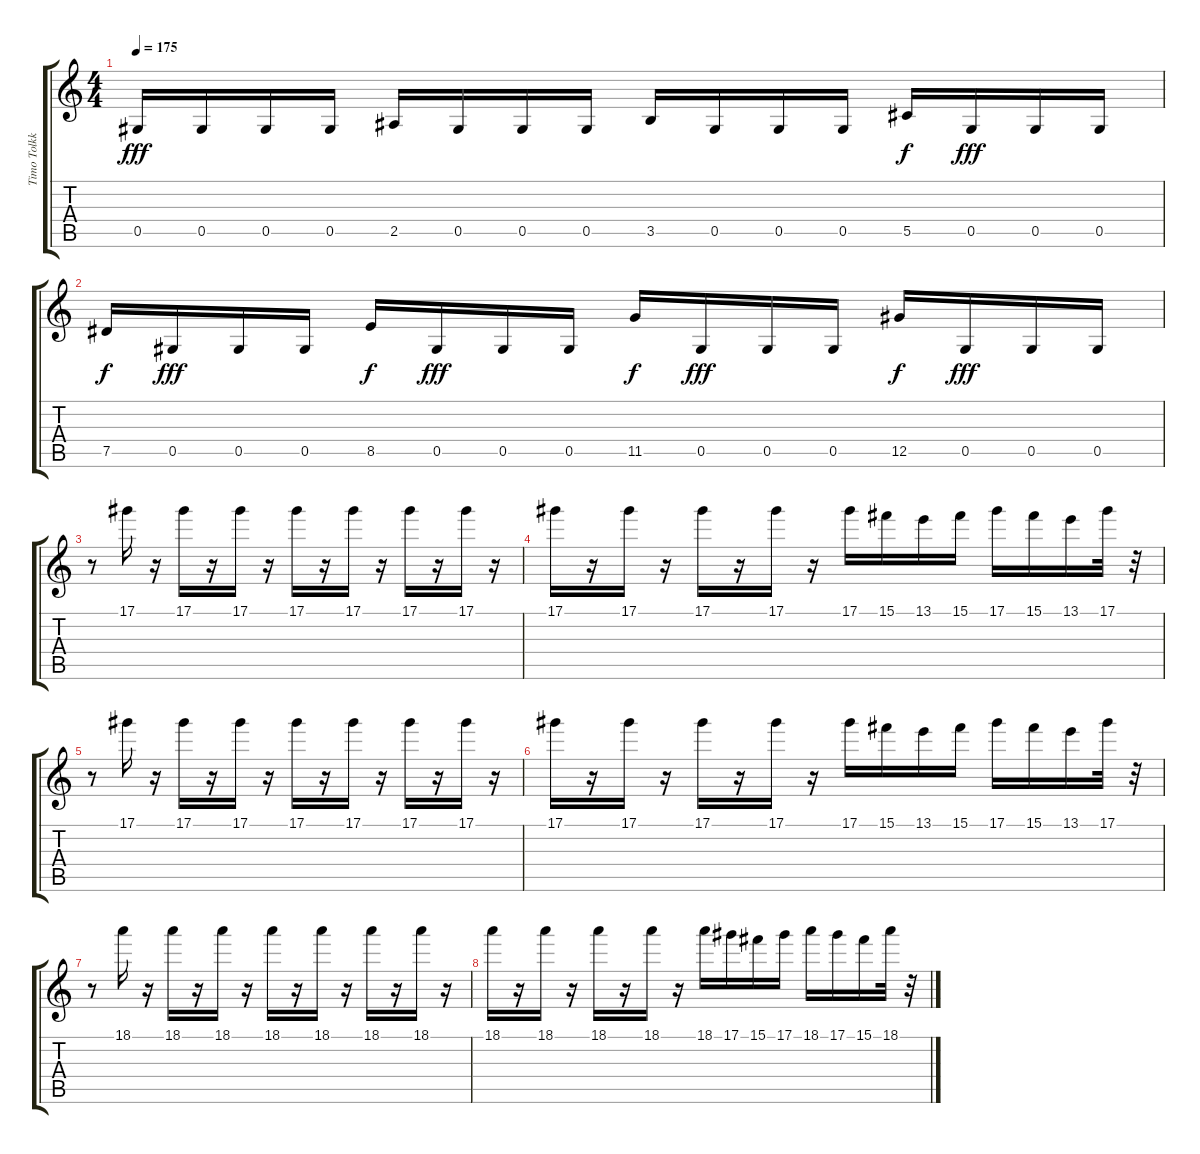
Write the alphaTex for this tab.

\track ("Timo Tolkki Lead" "Timo Tolkk") {instrument distortionguitar}
\staff {score tabs}
\tuning (Eb4 Bb3 Gb3 Db3 Ab2 Eb2) {hide}
\ts (4 4)
\tempo 175
\clef g2
\ks c
0.5.16{dy fff} 0.5.16 0.5.16 0.5.16 2.5.16 0.5.16 0.5.16 0.5.16 3.5.16 0.5.16 0.5.16 0.5.16 5.5.16{dy f} 0.5.16{dy fff} 0.5.16 0.5.16 |
7.5.16{dy f} 0.5.16{dy fff} 0.5.16 0.5.16 8.5.16{dy f} 0.5.16{dy fff} 0.5.16 0.5.16 11.5.16{dy f} 0.5.16{dy fff} 0.5.16 0.5.16 12.5.16{dy f} 0.5.16{dy fff} 0.5.16 0.5.16 |
r.8 17.1.16 r.16 17.1.16 r.16 17.1.16 r.16 17.1.16 r.16 17.1.16 r.16 17.1.16 r.16 17.1.16 r.16 |
17.1.16 r.16 17.1.16 r.16 17.1.16 r.16 17.1.16 r.16 17.1.16 15.1.16 13.1.16 15.1.16 17.1.16 15.1.16 13.1.16 17.1.32 r.32 |
r.8 17.1.16 r.16 17.1.16 r.16 17.1.16 r.16 17.1.16 r.16 17.1.16 r.16 17.1.16 r.16 17.1.16 r.16 |
17.1.16 r.16 17.1.16 r.16 17.1.16 r.16 17.1.16 r.16 17.1.16 15.1.16 13.1.16 15.1.16 17.1.16 15.1.16 13.1.16 17.1.32 r.32 |
r.8 18.1.16 r.16 18.1.16 r.16 18.1.16 r.16 18.1.16 r.16 18.1.16 r.16 18.1.16 r.16 18.1.16 r.16 |
18.1.16 r.16 18.1.16 r.16 18.1.16 r.16 18.1.16 r.16 18.1.16 17.1.16 15.1.16 17.1.16 18.1.16 17.1.16 15.1.16 18.1.32 r.32
